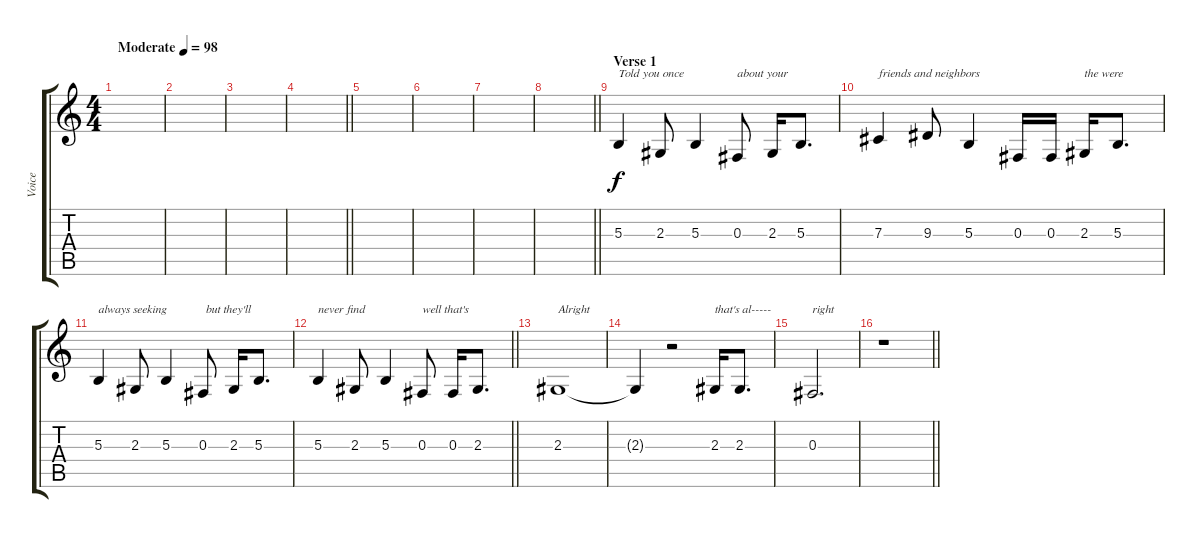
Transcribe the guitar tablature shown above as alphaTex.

\track ("Voice" "Voice") {instrument trombone}
\staff {score tabs}
\tuning (Eb4 Bb3 Gb3 Db3 Ab2 Eb2) {hide}
\ts (4 4)
\tempo (98 "Moderate")
\clef g2
\ks c
|
|
|
\barLineRight lightlight
|
|
|
|
\barLineRight lightlight
|
\section ("" "Verse 1")
5.3.4{txt "Told you once"} 2.3.8 5.3.4 0.3.8{txt "about your "} 2.3.16 5.3.8{d} |
7.3.4{txt "friends and neighbors"} 9.3.8 5.3.4 0.3.16 0.3.16 2.3.16{txt "the were"} 5.3.8{d} |
5.3.4{txt "always seeking"} 2.3.8 5.3.4 0.3.8{txt " but they'll"} 2.3.16 5.3.8{d} |
\barLineRight lightlight
5.3.4{txt "never find"} 2.3.8 5.3.4 0.3.8{txt "well that's"} 0.3.16 2.3.8{d} |
2.3.1{txt "Alright"} |
2.3{t}.4 r.2 2.3.16{txt "that's al-----"} 2.3.8{d} |
0.3.2{d txt "right"} |
\barLineRight lightlight
r.1
